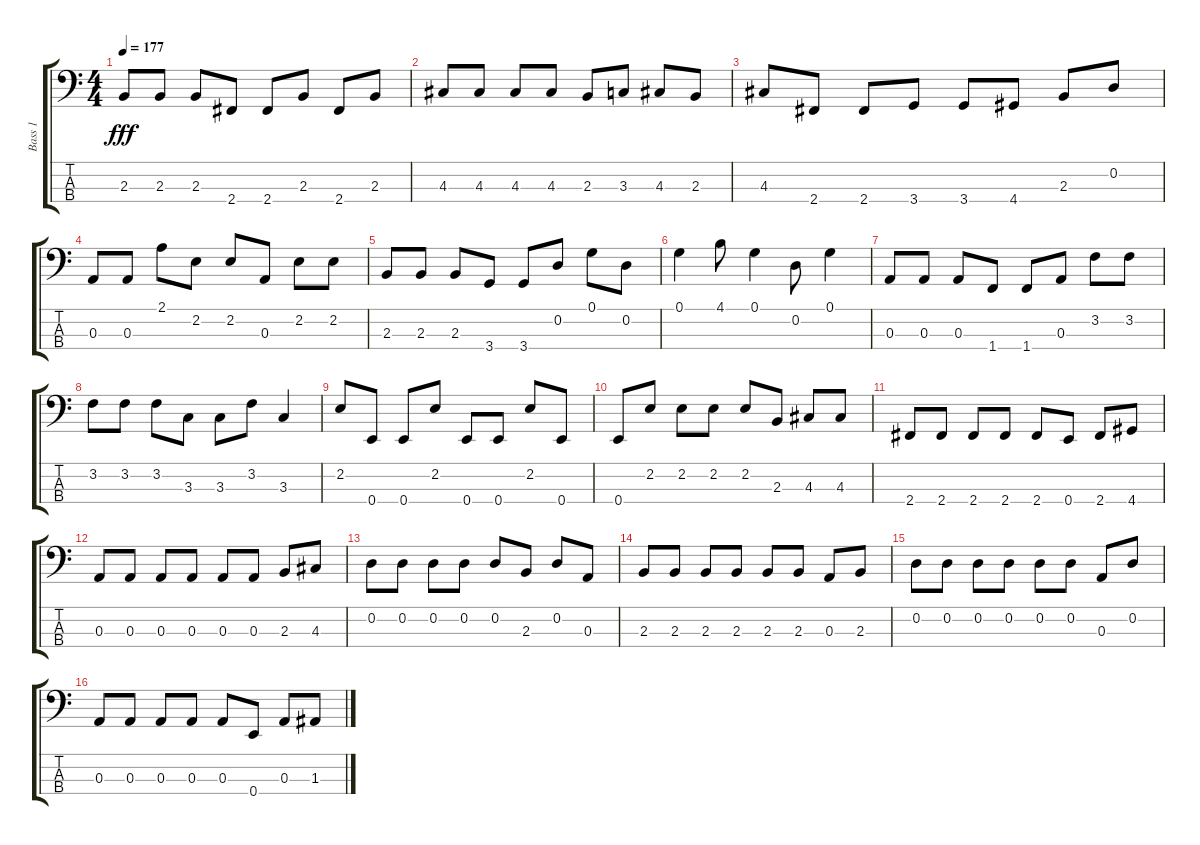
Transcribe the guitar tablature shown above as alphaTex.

\track ("Bass 1" "Bass 1") {instrument electricbassfinger}
\staff {score tabs}
\tuning (G2 D2 A1 E1) {hide}
\ts (4 4)
\tempo 177
\clef f4
\ks c
2.3.8{dy fff} 2.3.8 2.3.8 2.4.8 2.4.8 2.3.8 2.4.8 2.3.8 |
4.3.8 4.3.8 4.3.8 4.3.8 2.3.8 3.3.8 4.3.8 2.3.8 |
4.3.8 2.4.8 2.4.8 3.4.8 3.4.8 4.4.8 2.3.8 0.2.8 |
0.3.8 0.3.8 2.1.8 2.2.8 2.2.8 0.3.8 2.2.8 2.2.8 |
2.3.8 2.3.8 2.3.8 3.4.8 3.4.8 0.2.8 0.1.8 0.2.8 |
0.1.4 4.1.8 0.1.4 0.2.8 0.1.4 |
0.3.8 0.3.8 0.3.8 1.4.8 1.4.8 0.3.8 3.2.8 3.2.8 |
3.2.8 3.2.8 3.2.8 3.3.8 3.3.8 3.2.8 3.3.4 |
2.2.8 0.4.8 0.4.8 2.2.8 0.4.8 0.4.8 2.2.8 0.4.8 |
0.4.8 2.2.8 2.2.8 2.2.8 2.2.8 2.3.8 4.3.8 4.3.8 |
2.4.8 2.4.8 2.4.8 2.4.8 2.4.8 0.4.8 2.4.8 4.4.8 |
0.3.8 0.3.8 0.3.8 0.3.8 0.3.8 0.3.8 2.3.8 4.3.8 |
0.2.8 0.2.8 0.2.8 0.2.8 0.2.8 2.3.8 0.2.8 0.3.8 |
2.3.8 2.3.8 2.3.8 2.3.8 2.3.8 2.3.8 0.3.8 2.3.8 |
0.2.8 0.2.8 0.2.8 0.2.8 0.2.8 0.2.8 0.3.8 0.2.8 |
0.3.8 0.3.8 0.3.8 0.3.8 0.3.8 0.4.8 0.3.8 1.3.8
